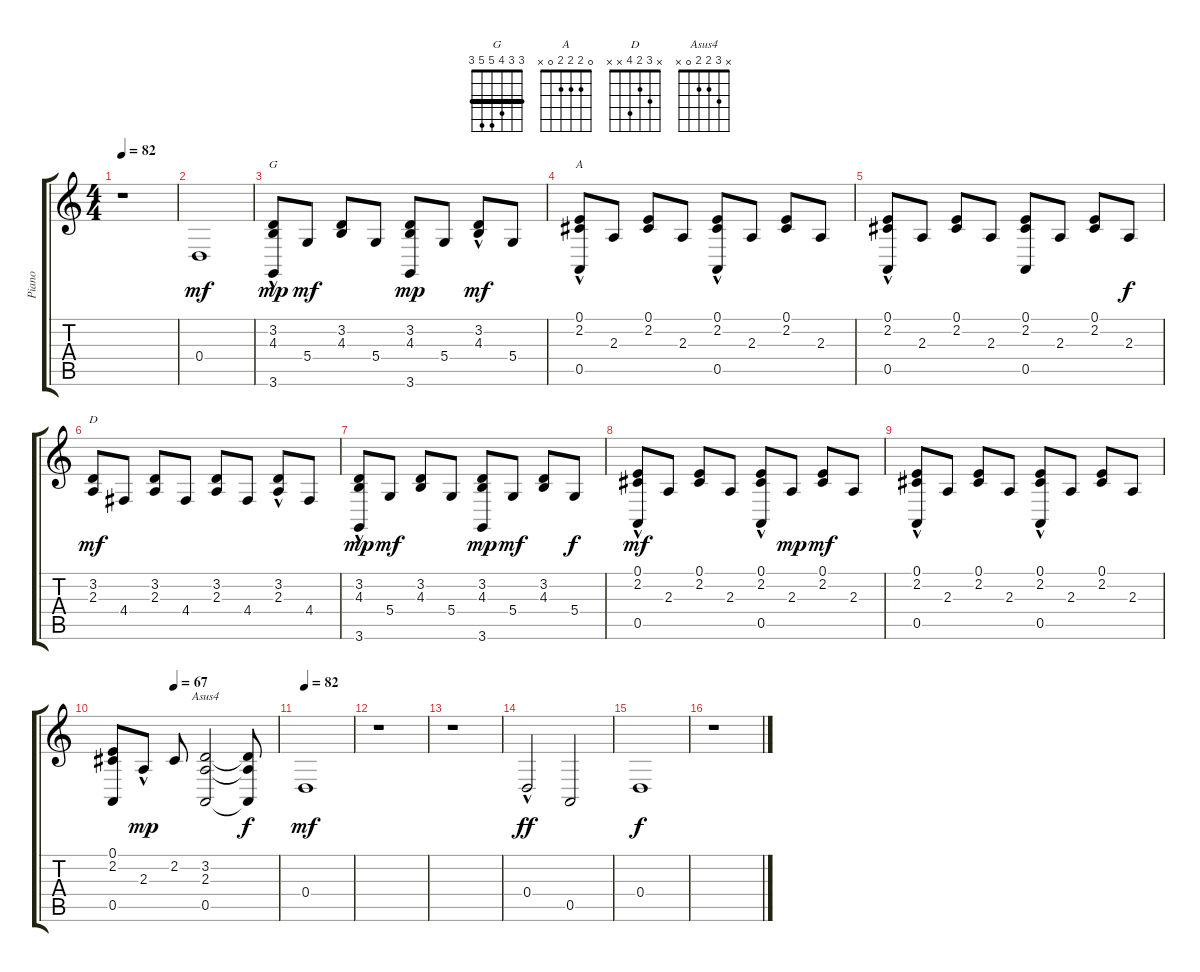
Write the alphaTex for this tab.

\track ("Piano" "Piano") {instrument acousticgrandpiano}
\staff {score tabs}
\tuning (E4 B3 G3 D3 A2 E2) {hide}
\chord ("G" 3 3 4 5 5 3) {barre 3}
\chord ("A" 0 2 2 2 0 x)
\chord ("D" x 3 2 4 x x)
\chord ("Asus4" x 3 2 2 0 x)
\ts (4 4)
\tempo 82
\clef g2
\ks c
r.1{dy mf} |
0.4.1 |
(3.2 4.3 3.6{hac}).8{ch "G" dy mp} 5.4.8{dy mf} (3.2 4.3).8 5.4.8 (3.2 4.3 3.6).8{dy mp} 5.4.8 (3.2{hac} 4.3).8{dy mf} 5.4.8 |
(0.1 2.2 0.5{hac}).8{ch "A"} 2.3.8 (0.1 2.2).8 2.3.8 (0.1 2.2 0.5{hac}).8 2.3.8 (0.1 2.2).8 2.3.8 |
(0.1 2.2 0.5{hac}).8 2.3.8 (0.1 2.2).8 2.3.8 (0.1 2.2 0.5).8 2.3.8 (0.1 2.2).8 2.3.8{dy f} |
(3.2 2.3).8{ch "D" dy mf} 4.4.8 (3.2 2.3).8 4.4.8 (3.2 2.3).8 4.4.8 (3.2{hac} 2.3).8 4.4.8 |
(3.2 4.3 3.6{hac}).8{dy mp} 5.4.8{dy mf} (3.2 4.3).8 5.4.8 (3.2 4.3 3.6).8{dy mp} 5.4.8{dy mf} (3.2 4.3).8 5.4.8{dy f} |
(0.1 2.2 0.5{hac}).8{dy mf} 2.3.8 (0.1 2.2).8 2.3.8 (0.1 2.2 0.5{hac}).8 2.3.8{dy mp} (0.1 2.2).8{dy mf} 2.3.8 |
(0.1 2.2 0.5{hac}).8 2.3.8 (0.1 2.2).8 2.3.8 (0.1 2.2 0.5{hac}).8 2.3.8 (0.1 2.2).8 2.3.8 |
\tempo (67 0.375)
(0.1 2.2 0.5).8 2.3{hac}.8{dy mp} 2.2.8 (3.2 2.3 0.5).2{ch "Asus4"} (3.2{t} 2.3{t} 0.5{t}).8{dy f} |
\tempo 82
0.4.1{dy mf} |
r.1 |
r.1 |
0.4{hac}.2{dy ff} 0.5.2 |
0.4.1{dy f} |
r.1
